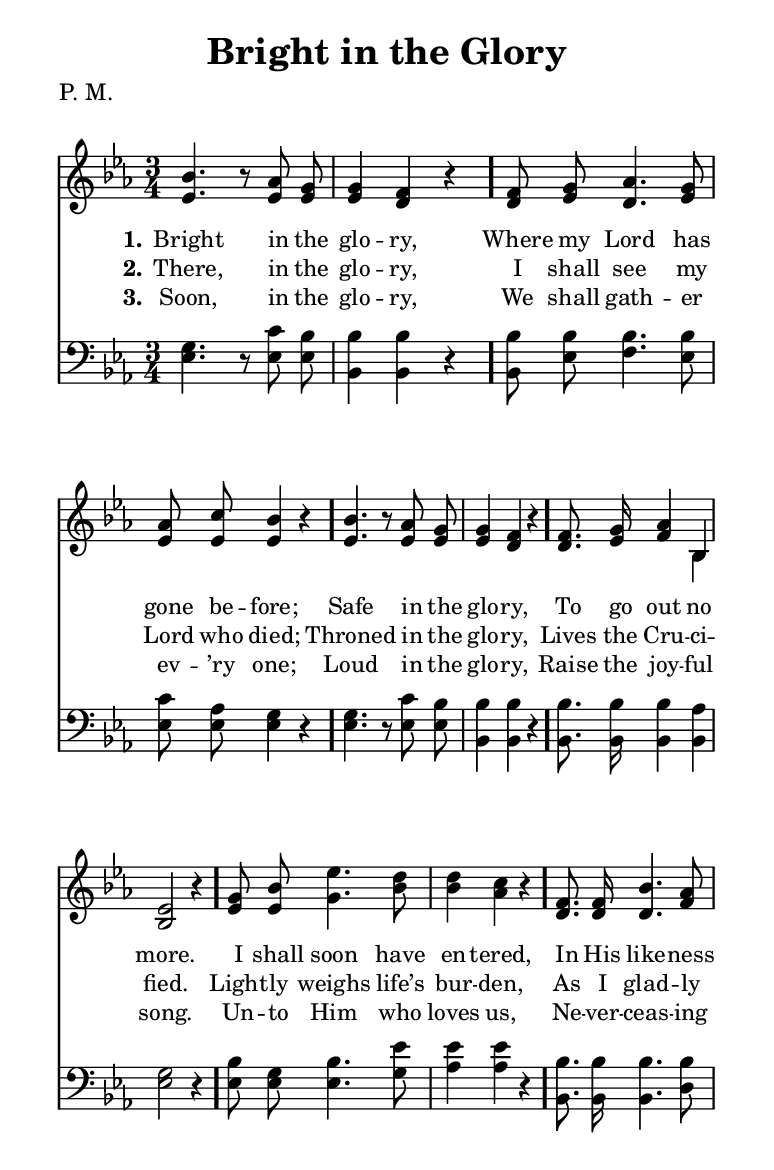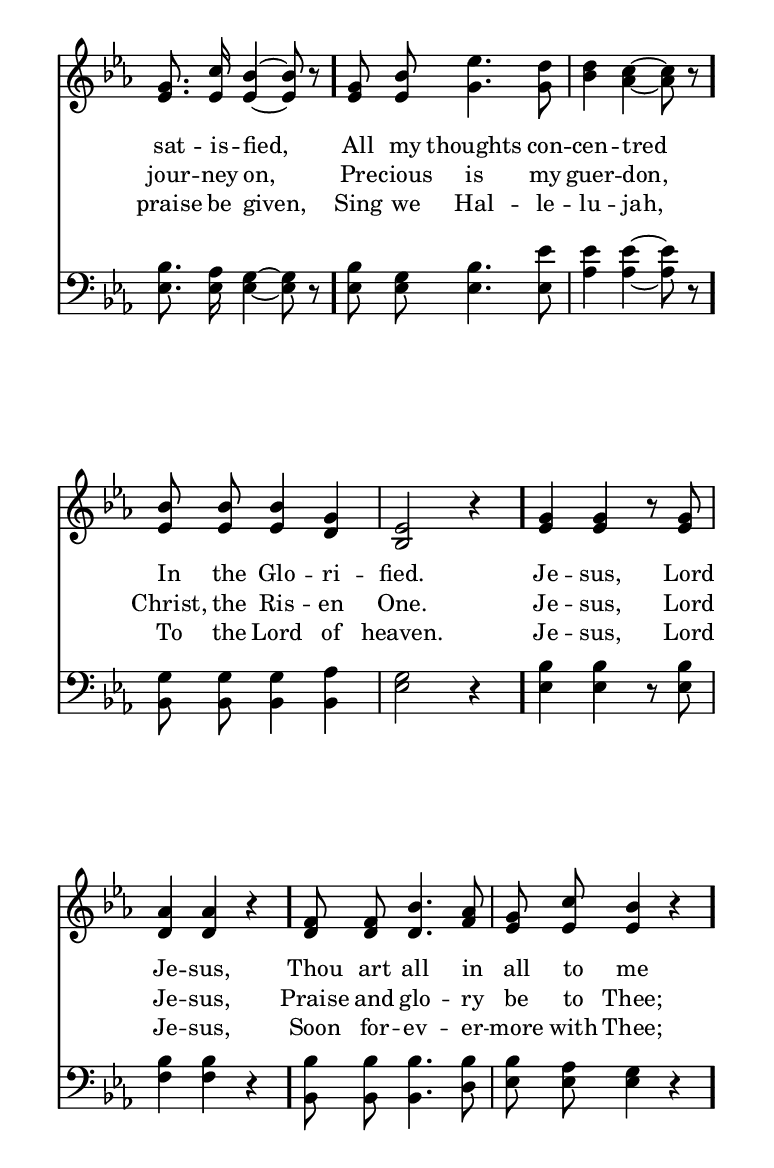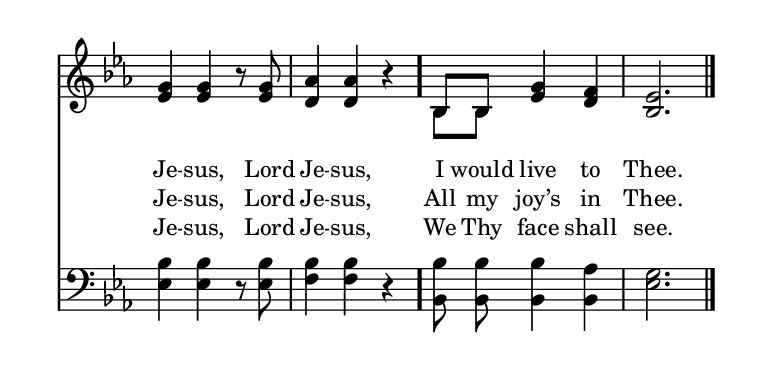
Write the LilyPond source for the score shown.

\include "common/global.ily"
\paper {
  \include "common/paper.ily"
}

\header{
  hymnnumber = "209"
  title = "Bright in the Glory"
  tunename = ""
  meter = "P. M."
  poet = ""
  composer = ""
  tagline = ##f
}

patternAA = { c4. c8 c8 c | c4 c c | }
patternAB = { c8 c c4. c8 | c8 c c4 c | }
patternAC = \patternAA
patternAD = { c8. c16 c4 c, | c2 c4 | }

patternBA = { c8 c c4. c8 | c4 c c | }
patternBB = { c,8. c16 c4. c8 | c8. c16 c4 ~ c8 c | }
patternBC = { c8 c c4. c8 | c4 c ~ c8 c | }
patternBD = { c8 c c4 c | c2 c4 | }

patternCA = { c4 c c8 c | c4 c c | }
patternCB = { c8 c c4. c8 | c c c4 c | }
patternCC = \patternCA
patternCD = { c,8 c c'4 c | c2. | }

global = {
  \include "common/overrides.ily"
  \override Staff.TimeSignature.style = #'numbered
  \time 3/4
  \override Score.MetronomeMark.transparent = ##t % hide all fermata changes too
  \tempo 4=80
  \key ees \major
  \autoBeamOff
}

notesSoprano = {
\global
\relative c'' {

  bes4. r8 aes8 g | g4 f r |
  f8 g aes4. g8 | aes8 c bes4 r |
  bes4. r8 aes8 g | g4 f r |
  f8. g16 aes4 bes, | ees2 r4 |

  g8 bes ees4. d8 | d4 c r |
  f,8. f16 bes4. aes8 | g8. c16 bes4 ~ bes8 r |
  g8 bes ees4. d8 | d4 c ~ c8 r |
  bes8 bes bes4 g | ees2 r4 |

  g4 g r8 g | aes4 aes r |
  f8 f bes4. aes8 | g c bes4 r |
  g4 g r8 g | aes4 aes r |
  bes,8 bes g'4 f | ees2. |

  \bar "|."

}
}

notesAlto = {
\global
\relative e' {

  \changePitch \patternAA { ees r ees ees | ees d r }
  \changePitch \patternAB { d ees d ees | ees ees ees r }
  \changePitch \patternAC { ees r ees ees | ees d r }
  \changePitch \patternAD { d ees f bes, | bes r }
  
  \changePitch \patternBA { ees ees g bes | bes aes r }
  \changePitch \patternBB { d, d d f | ees ees ees ees r }
  \changePitch \patternBC { ees ees g g | bes aes aes r }
  \changePitch \patternBD { ees ees ees d | bes r }
  
  \changePitch \patternCA { ees ees r ees | d d r }
  \changePitch \patternCB { d d d f | ees ees ees r }
  \changePitch \patternCC { ees ees r ees | d d r }
  \changePitch \patternCD { bes bes ees d | bes }

}
}

notesTenor = {
\global
\relative a {

  \changePitch \patternAA { g r c bes | bes bes r }
  \changePitch \patternAB { bes bes bes bes | c aes g r }
  \changePitch \patternAC { g r c bes | bes bes r }
  \changePitch \patternAD { bes bes bes aes | g r }
  
  \changePitch \patternBA { bes g bes ees | ees ees r }
  \changePitch \patternBB { bes bes bes bes | bes aes g g r }
  \changePitch \patternBC { bes g bes ees | ees ees ees r }
  \changePitch \patternBD { g, g g aes | g r }
  
  \changePitch \patternCA { bes bes r bes | bes bes r }
  \changePitch \patternCB { bes bes bes bes | bes aes g r }
  \changePitch \patternCC { bes bes r bes | bes bes r }
  \changePitch \patternCD { bes bes bes aes | g }

}
}

notesBass = {
\global
\relative f {

  \changePitch \patternAA { ees r ees ees | bes bes r }
  \changePitch \patternAB { bes ees f ees | ees ees ees r }
  \changePitch \patternAC { ees r ees ees | bes bes r }
  \changePitch \patternAD { bes bes bes bes | ees r }
  
  \changePitch \patternBA { ees ees ees g | aes aes r }
  \changePitch \patternBB { bes, bes bes d | ees ees ees ees r }
  \changePitch \patternBC { ees ees ees ees aes aes aes r }
  \changePitch \patternBD { bes, bes bes bes | ees r }
  
  \changePitch \patternCA { ees ees r ees | f f r }
  \changePitch \patternCB { bes, bes bes d | ees ees ees r }
  \changePitch \patternCC { ees ees r ees | f f r }
  \changePitch \patternCD { bes, bes bes bes | ees }

}
}

wordsA = \lyricmode {
\set stanza = "1."

Bright in the glo -- ry, \bar "."
Where my Lord has gone be -- fore; \bar "."
Safe in the glo -- ry, \bar "."
To go out no more. \bar "."
I shall soon have en -- tered, \bar "."
In His like -- ness sat -- is -- fied, \bar "."
All my thoughts con -- cen -- tred \bar "."
In the Glo -- ri -- fied. \bar "."
Je -- sus, Lord Je -- sus, \bar "."
Thou art all in all to me \bar "."
Je -- sus, Lord Je -- sus, \bar "."
I would live to Thee. \bar "."

}

wordsB = \lyricmode {
\set stanza = "2."

There, in the glo -- ry, 
I shall see my Lord who died;
Throned in the glo -- ry,
Lives the Cru -- ci -- fied.
Light -- ly weighs life’s bur -- den,
As I glad -- ly jour -- ney on,
Pre -- cious is my guer -- don,
Christ, the Ris -- en One.
Je -- sus, Lord Je -- sus,
Praise and glo -- ry be to Thee;
Je -- sus, Lord Je -- sus,
All my joy’s in Thee.

}

wordsC = \lyricmode {
\set stanza = "3."

Soon, in the glo -- ry,
We shall gath -- er ev -- ’ry one;
Loud in the glo -- ry,
Raise the joy -- ful song.
Un -- to Him who loves us,
Ne -- ver -- ceas -- ing praise be given,
Sing we Hal -- le -- lu -- jah,
To the Lord of heaven.
Je -- sus, Lord Je -- sus,
Soon for -- ev -- er -- more with Thee;
Je -- sus, Lord Je -- sus,
We Thy face shall see.

}

\score {
  \context ChoirStaff <<
    \context Staff = upper <<
      \set ChoirStaff.systemStartDelimiter = #'SystemStartBar
      \set ChoirStaff.printPartCombineTexts = ##f
      \partcombine #'(2 . 9) \notesSoprano \notesAlto
      \context NullVoice = sopranos { \voiceOne << \notesSoprano >> }
      \context NullVoice = altos { \voiceTwo << \notesAlto >> }
      \context Lyrics = one   \lyricsto sopranos \wordsA
      \context Lyrics = two   \lyricsto sopranos \wordsB
      \context Lyrics = three \lyricsto sopranos \wordsC
    >>
    \context Staff = men <<
      \clef bass
      \set ChoirStaff.printPartCombineTexts = ##f
      \partcombine #'(2 . 9) \notesTenor \notesBass
      \context NullVoice = tenors { \voiceOne << \notesTenor >> }
      \context NullVoice = basses { \voiceTwo << \notesBass >> }
    >>
  >>
  \layout {
    \include "common/layout.ily"
  }
  \midi{
    \include "common/midi.ily"
  }
}

\version "2.19.49"  % necessary for upgrading to future LilyPond versions.

% vi:set et ts=2 sw=2 ai nocindent syntax=lilypond:
